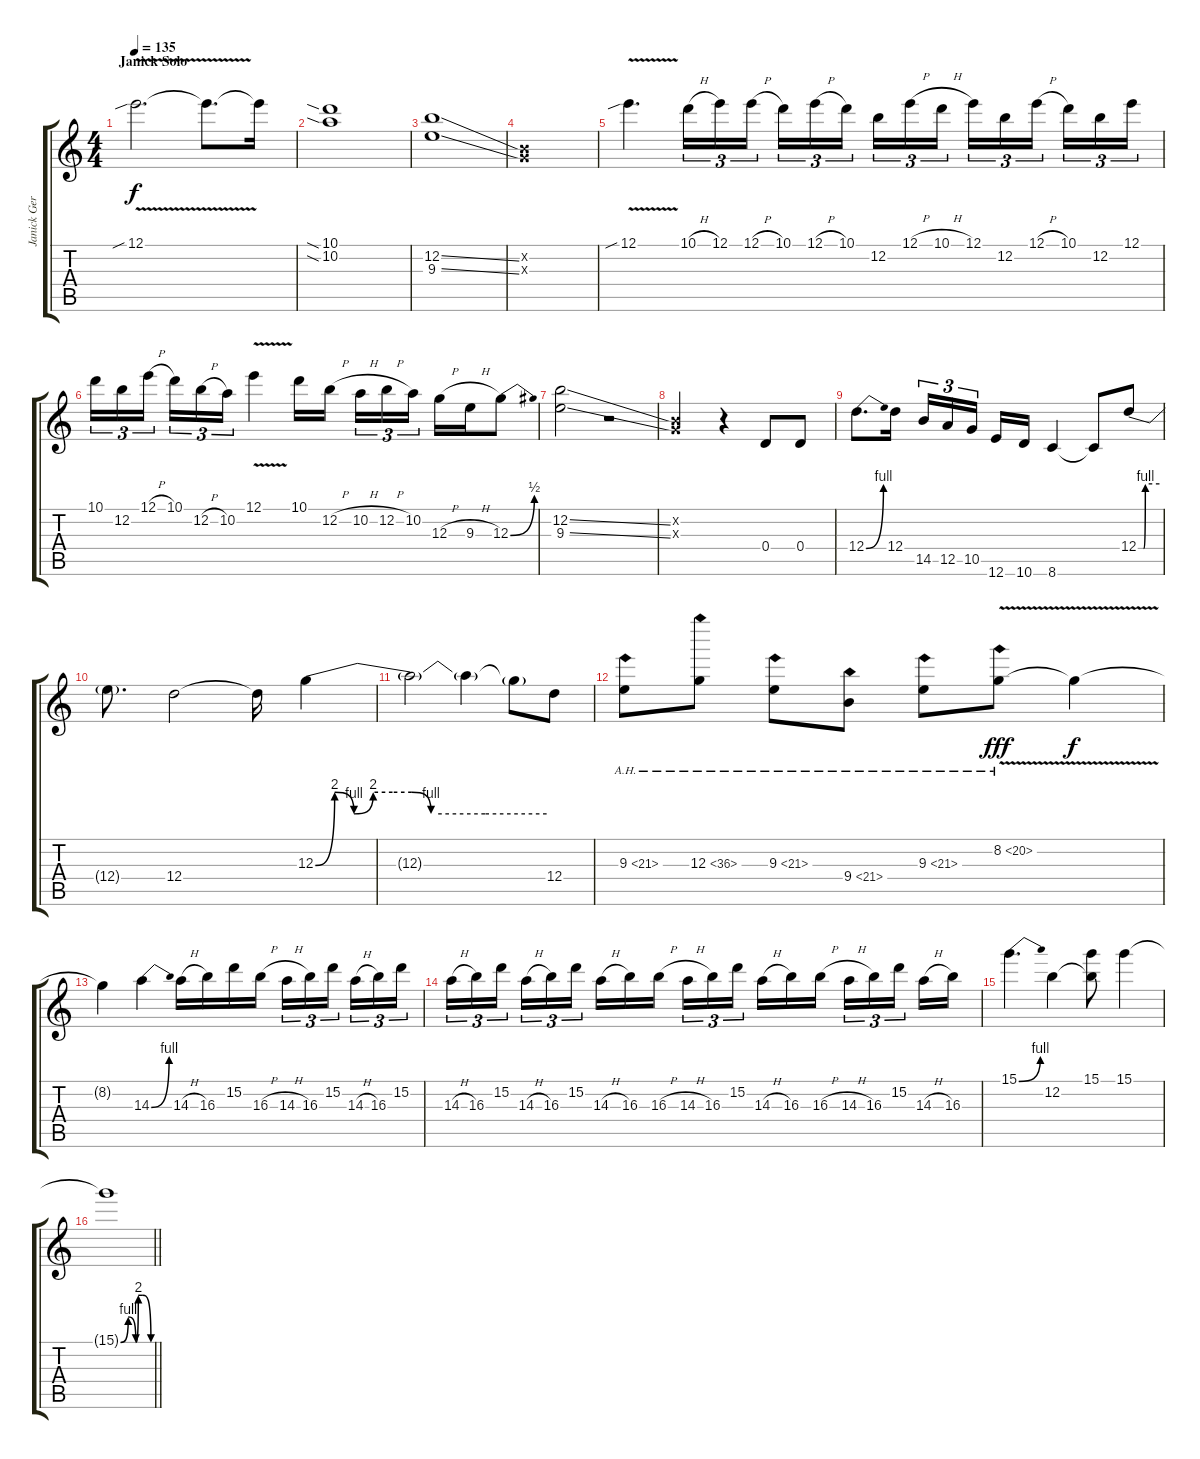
\track ("Janick Gers" "Janick Ger") {instrument distortionguitar}
\staff {score tabs}
\tuning (E4 B3 G3 D3 A2 E2) {hide}
\ts (4 4)
\section ("" "Janick Solo")
\tempo 135
\clef g2
\ks c
12.1{v sib}.2{d dy f volume 14} 12.1{t}.8{d} 12.1{t}.16 |
(10.1{sia} 10.2{sia}).1{volume 14} |
(12.2{ss} 9.3{ss}).1 |
(0.2{x} 0.3{x}).1 |
12.1{v sib}.4{d} 10.1{h}.16{tu (3 2)} 12.1.16{tu (3 2)} 12.1{h}.16{tu (3 2)} 10.1.16{tu (3 2)} 12.1{h}.16{tu (3 2)} 10.1.16{tu (3 2) beam splitsecondary} 12.2.16{tu (3 2)} 12.1{h}.16{tu (3 2)} 10.1{h}.16{tu (3 2)} 12.1.16{tu (3 2)} 12.2.16{tu (3 2)} 12.1{h}.16{tu (3 2) beam splitsecondary} 10.1.16{tu (3 2)} 12.2.16{tu (3 2)} 12.1.16{tu (3 2)} |
10.1.16{tu (3 2)} 12.2.16{tu (3 2)} 12.1{h}.16{tu (3 2) beam splitsecondary} 10.1.16{tu (3 2)} 12.2{h}.16{tu (3 2)} 10.2.16{tu (3 2)} 12.1{v}.4 10.1.16 12.2{h}.16{beam splitsecondary} 10.2{h}.16{tu (3 2)} 12.2{h}.16{tu (3 2)} 10.2.16{tu (3 2)} 12.3{h}.16 9.3{h}.16 12.3{be (bend 0 0 60 2)}.8 |
(12.2{ss} 9.3{ss}).2 r.2 |
(0.2{x} 0.3{x}).2 r.4 0.4.8 0.4.8 |
12.4{be (bend 0 0 60 4)}.8{d instrument distortionguitar} 12.4.16 14.5.16{tu (3 2)} 12.5.16{tu (3 2)} 10.5.16{tu (3 2) beam splitsecondary} 12.6.16 10.6.16 8.6.4 8.6{t}.8 12.4{be (custom 0 0 15 0 20 4 60 4)}.8 |
12.4{t}.8{d} 12.4.2 12.4{t}.16 12.3{be (custom 0 0 5 8 10 4 15 8 20 8 25 8 30 4 44 4 60 4)}.4 |
12.3{t}.2 12.3{t}.4 12.3{t}.8 12.4.8 |
9.3{ah 12}.8 12.3{ah 24}.8 9.3{ah 12}.8 9.4{ah 12}.8 9.3{ah 12}.8 8.2{ah 12 v}.8{dy fff} 8.2{t}.4{dy f} |
8.2{t}.4 14.3{be (bend 0 0 60 4)}.4{instrument distortionguitar} 14.3{h}.16 16.3.16 15.2.16 16.3{h}.16 14.3{h}.16{tu (3 2)} 16.3.16{tu (3 2)} 15.2.16{tu (3 2) beam splitsecondary} 14.3{h}.16{tu (3 2)} 16.3.16{tu (3 2)} 15.2.16{tu (3 2)} |
14.3{h}.16{tu (3 2)} 16.3.16{tu (3 2)} 15.2.16{tu (3 2) beam splitsecondary} 14.3{h}.16{tu (3 2)} 16.3.16{tu (3 2)} 15.2.16{tu (3 2)} 14.3{h}.16 16.3.16 16.3{h}.16{beam splitsecondary} 14.3{h}.16{tu (3 2)} 16.3.16{tu (3 2)} 15.2.16{tu (3 2) beam splitsecondary} 14.3{h}.16 16.3.16 16.3{h}.16 14.3{h}.16{tu (3 2)} 16.3.16{tu (3 2)} 15.2.16{tu (3 2) beam splitsecondary} 14.3{h}.16 16.3.16 |
15.1{be (bend 0 0 60 4)}.4{d} 12.2.4 (15.1 12.2{t}).8 15.1.4 |
\barLineRight lightlight
15.1{be (custom 0 0 15 4 30 0 35 8 44 8 60 0) t}.1
